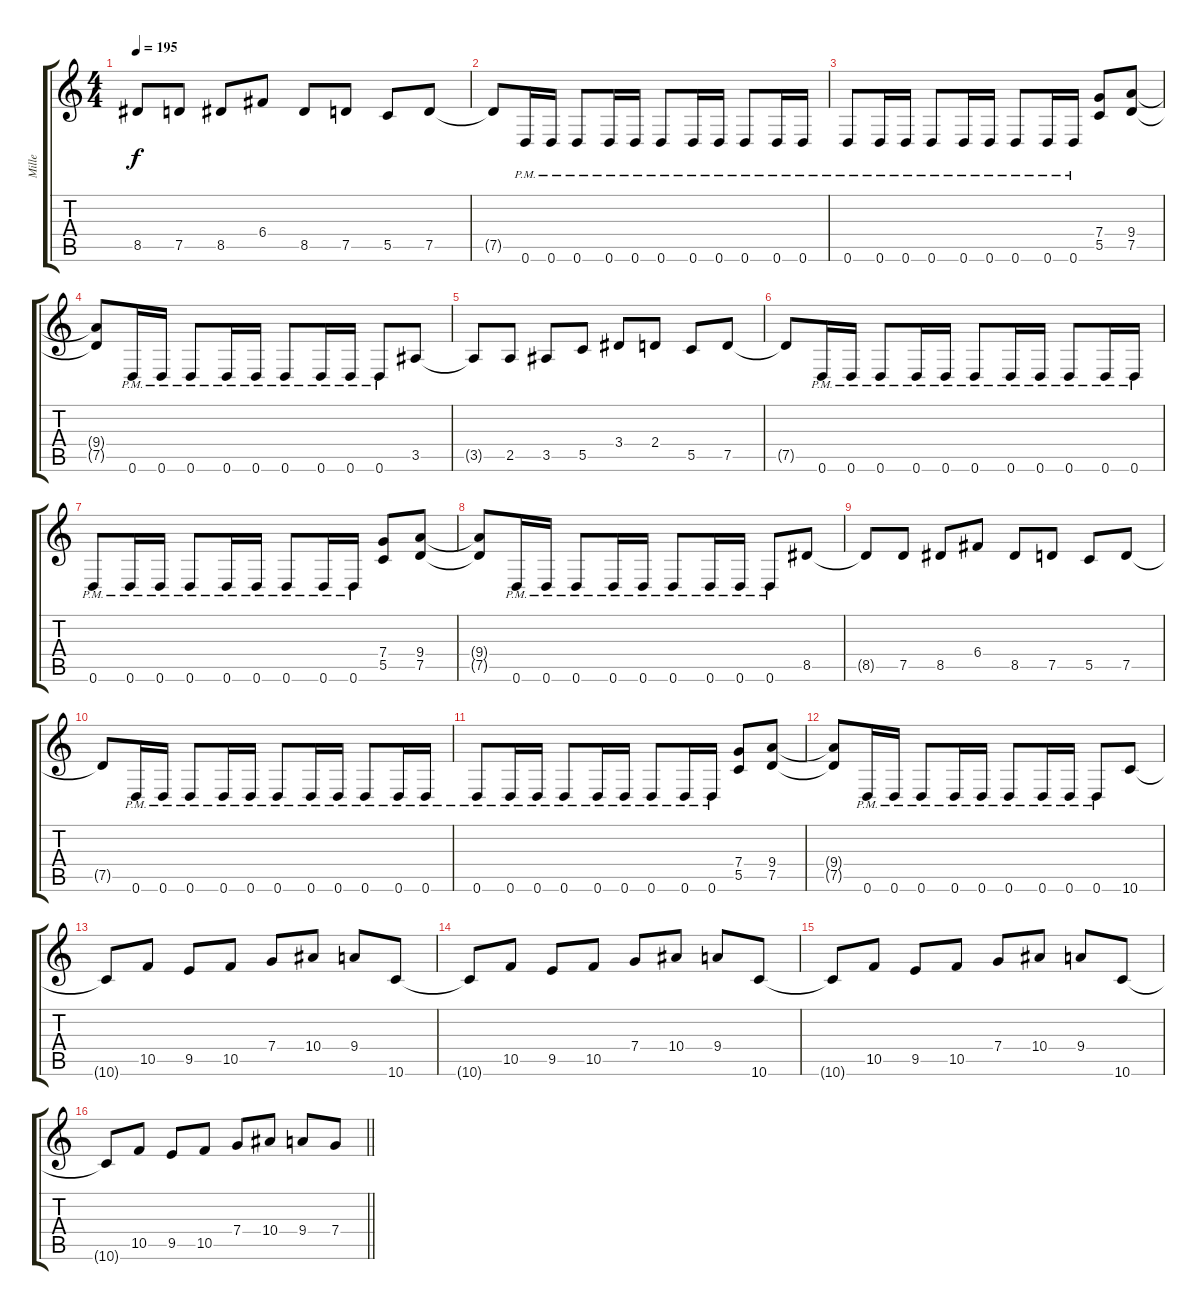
\track ("Mille" "Mille") {instrument distortionguitar}
\staff {score tabs}
\tuning (D4 A3 F3 C3 G2 D2) {hide}
\ts (4 4)
\tempo 195
\clef g2
\ks c
8.5{t}.8{dy f} 7.5.8 8.5.8 6.4.8 8.5.8 7.5.8 5.5.8 7.5.8 |
7.5{t}.8 0.6{pm}.16 0.6{pm}.16 0.6{pm}.8 0.6{pm}.16 0.6{pm}.16 0.6{pm}.8 0.6{pm}.16 0.6{pm}.16 0.6{pm}.8 0.6{pm}.16 0.6{pm}.16 |
0.6{pm}.8 0.6{pm}.16 0.6{pm}.16 0.6{pm}.8 0.6{pm}.16 0.6{pm}.16 0.6{pm}.8 0.6{pm}.16 0.6{pm}.16 (7.4 5.5).8 (9.4 7.5).8 |
(9.4{t} 7.5{t}).8 0.6{pm}.16 0.6{pm}.16 0.6{pm}.8 0.6{pm}.16 0.6{pm}.16 0.6{pm}.8 0.6{pm}.16 0.6{pm}.16 0.6{pm}.8 3.5.8 |
3.5{t}.8 2.5.8 3.5.8 5.5.8 3.4.8 2.4.8 5.5.8 7.5.8 |
7.5{t}.8 0.6{pm}.16 0.6{pm}.16 0.6{pm}.8 0.6{pm}.16 0.6{pm}.16 0.6{pm}.8 0.6{pm}.16 0.6{pm}.16 0.6{pm}.8 0.6{pm}.16 0.6{pm}.16 |
0.6{pm}.8 0.6{pm}.16 0.6{pm}.16 0.6{pm}.8 0.6{pm}.16 0.6{pm}.16 0.6{pm}.8 0.6{pm}.16 0.6{pm}.16 (7.4 5.5).8 (9.4 7.5).8 |
(9.4{t} 7.5{t}).8 0.6{pm}.16 0.6{pm}.16 0.6{pm}.8 0.6{pm}.16 0.6{pm}.16 0.6{pm}.8 0.6{pm}.16 0.6{pm}.16 0.6{pm}.8 8.5.8 |
8.5{t}.8 7.5.8 8.5.8 6.4.8 8.5.8 7.5.8 5.5.8 7.5.8 |
7.5{t}.8 0.6{pm}.16 0.6{pm}.16 0.6{pm}.8 0.6{pm}.16 0.6{pm}.16 0.6{pm}.8 0.6{pm}.16 0.6{pm}.16 0.6{pm}.8 0.6{pm}.16 0.6{pm}.16 |
0.6{pm}.8 0.6{pm}.16 0.6{pm}.16 0.6{pm}.8 0.6{pm}.16 0.6{pm}.16 0.6{pm}.8 0.6{pm}.16 0.6{pm}.16 (7.4 5.5).8 (9.4 7.5).8 |
(9.4{t} 7.5{t}).8 0.6{pm}.16 0.6{pm}.16 0.6{pm}.8 0.6{pm}.16 0.6{pm}.16 0.6{pm}.8 0.6{pm}.16 0.6{pm}.16 0.6{pm}.8 10.6.8 |
10.6{t}.8 10.5.8 9.5.8 10.5.8 7.4.8 10.4.8 9.4.8 10.6.8 |
10.6{t}.8 10.5.8 9.5.8 10.5.8 7.4.8 10.4.8 9.4.8 10.6.8 |
10.6{t}.8 10.5.8 9.5.8 10.5.8 7.4.8 10.4.8 9.4.8 10.6.8 |
\barLineRight lightlight
10.6{t}.8 10.5.8 9.5.8 10.5.8 7.4.8 10.4.8 9.4.8 7.4.8
